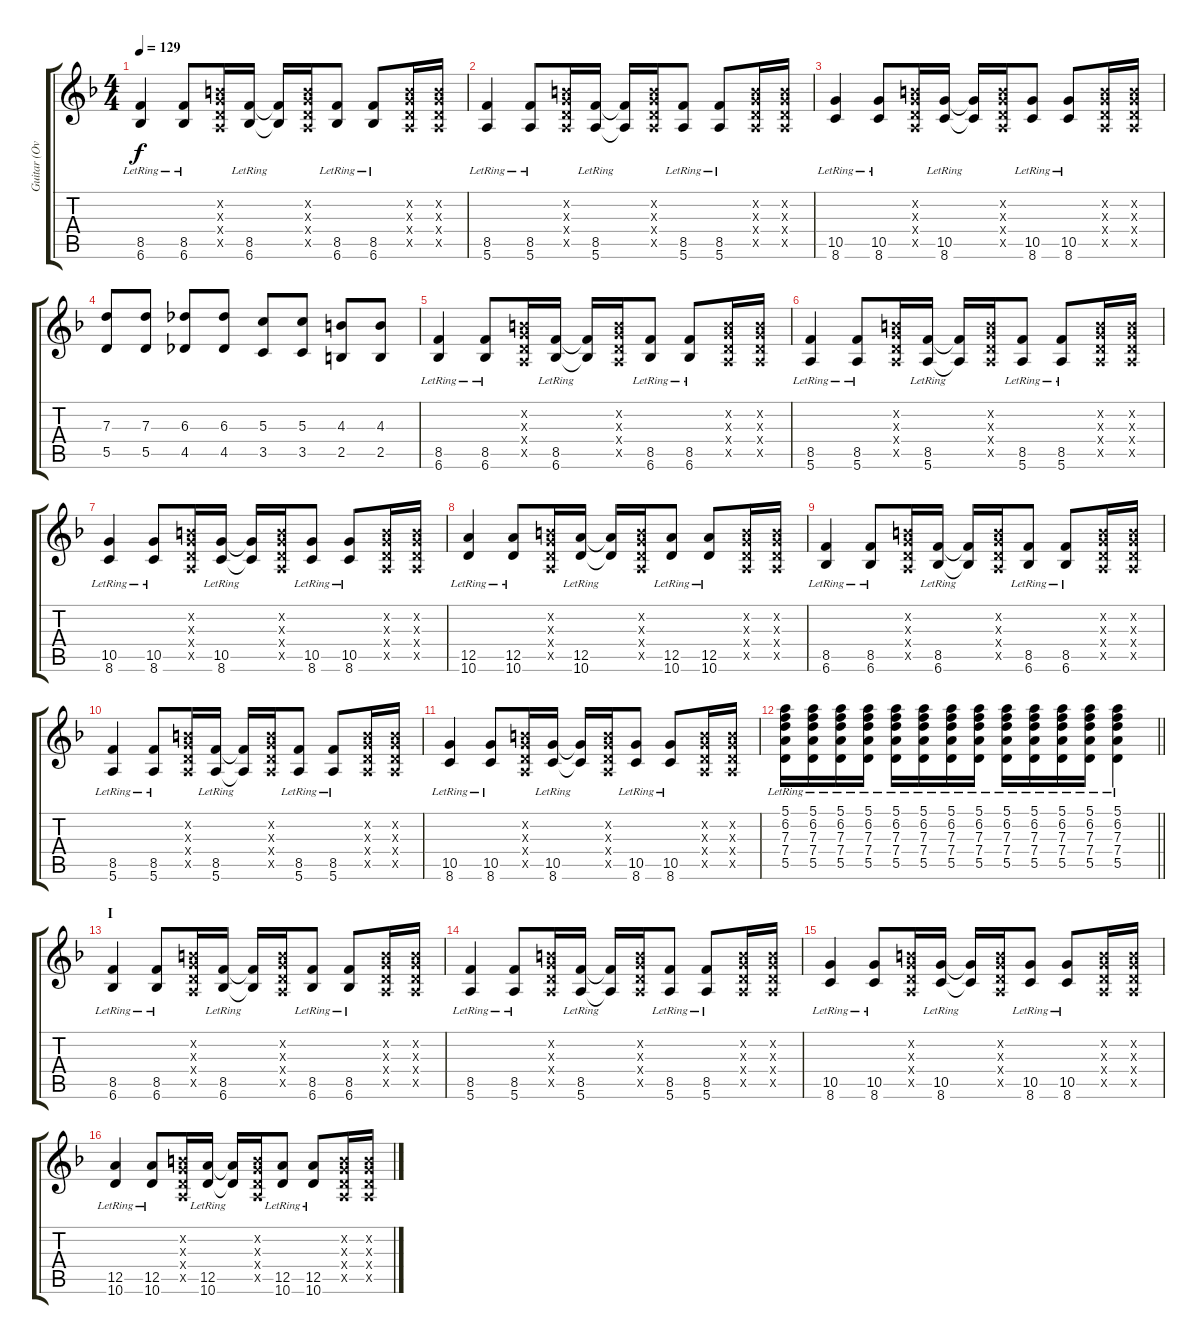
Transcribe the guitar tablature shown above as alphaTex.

\track ("Guitar (Overdrive)" "Guitar (Ov") {instrument overdrivenguitar}
\staff {score tabs}
\tuning (E4 B3 G3 D3 A2 E2) {hide}
\ts (4 4)
\tempo 129
\clef g2
\ks f
(8.5{lr} 6.6{lr}).4{dy f} (8.5{lr} 6.6{lr}).8 (0.2{x} 0.3{x} 0.4{x} 0.5{x}).16 (8.5{lr} 6.6{lr}).16 (8.5{t} 6.6{t}).16 (0.2{x} 0.3{x} 0.4{x} 0.5{x}).16 (8.5{lr} 6.6{lr}).8 (8.5{lr} 6.6{lr}).8 (0.2{x} 0.3{x} 0.4{x} 0.5{x}).16 (0.2{x} 0.3{x} 0.4{x} 0.5{x}).16 |
(8.5{lr} 5.6{lr}).4 (8.5{lr} 5.6{lr}).8 (0.2{x} 0.3{x} 0.4{x} 0.5{x}).16 (8.5{lr} 5.6{lr}).16 (8.5{t} 5.6{t}).16 (0.2{x} 0.3{x} 0.4{x} 0.5{x}).16 (8.5{lr} 5.6{lr}).8 (8.5{lr} 5.6{lr}).8 (0.2{x} 0.3{x} 0.4{x} 0.5{x}).16 (0.2{x} 0.3{x} 0.4{x} 0.5{x}).16 |
(10.5{lr} 8.6{lr}).4 (10.5{lr} 8.6{lr}).8 (0.2{x} 0.3{x} 0.4{x} 0.5{x}).16 (10.5{lr} 8.6{lr}).16 (10.5{t} 8.6{t}).16 (0.2{x} 0.3{x} 0.4{x} 0.5{x}).16 (10.5{lr} 8.6{lr}).8 (10.5{lr} 8.6{lr}).8 (0.2{x} 0.3{x} 0.4{x} 0.5{x}).16 (0.2{x} 0.3{x} 0.4{x} 0.5{x}).16 |
(7.3 5.5).8 (7.3 5.5).8 (6.3 4.5).8 (6.3 4.5).8 (5.3 3.5).8 (5.3 3.5).8 (4.3 2.5).8 (4.3 2.5).8 |
(8.5{lr} 6.6{lr}).4 (8.5{lr} 6.6{lr}).8 (0.2{x} 0.3{x} 0.4{x} 0.5{x}).16 (8.5{lr} 6.6{lr}).16 (8.5{t} 6.6{t}).16 (0.2{x} 0.3{x} 0.4{x} 0.5{x}).16 (8.5{lr} 6.6{lr}).8 (8.5{lr} 6.6{lr}).8 (0.2{x} 0.3{x} 0.4{x} 0.5{x}).16 (0.2{x} 0.3{x} 0.4{x} 0.5{x}).16 |
(8.5{lr} 5.6{lr}).4 (8.5{lr} 5.6{lr}).8 (0.2{x} 0.3{x} 0.4{x} 0.5{x}).16 (8.5{lr} 5.6{lr}).16 (8.5{t} 5.6{t}).16 (0.2{x} 0.3{x} 0.4{x} 0.5{x}).16 (8.5{lr} 5.6{lr}).8 (8.5{lr} 5.6{lr}).8 (0.2{x} 0.3{x} 0.4{x} 0.5{x}).16 (0.2{x} 0.3{x} 0.4{x} 0.5{x}).16 |
(10.5{lr} 8.6{lr}).4 (10.5{lr} 8.6{lr}).8 (0.2{x} 0.3{x} 0.4{x} 0.5{x}).16 (10.5{lr} 8.6{lr}).16 (10.5{t} 8.6{t}).16 (0.2{x} 0.3{x} 0.4{x} 0.5{x}).16 (10.5{lr} 8.6{lr}).8 (10.5{lr} 8.6{lr}).8 (0.2{x} 0.3{x} 0.4{x} 0.5{x}).16 (0.2{x} 0.3{x} 0.4{x} 0.5{x}).16 |
(12.5{lr} 10.6{lr}).4 (12.5{lr} 10.6{lr}).8 (0.2{x} 0.3{x} 0.4{x} 0.5{x}).16 (12.5{lr} 10.6{lr}).16 (12.5{t} 10.6{t}).16 (0.2{x} 0.3{x} 0.4{x} 0.5{x}).16 (12.5{lr} 10.6{lr}).8 (12.5{lr} 10.6{lr}).8 (0.2{x} 0.3{x} 0.4{x} 0.5{x}).16 (0.2{x} 0.3{x} 0.4{x} 0.5{x}).16 |
(8.5{lr} 6.6{lr}).4 (8.5{lr} 6.6{lr}).8 (0.2{x} 0.3{x} 0.4{x} 0.5{x}).16 (8.5{lr} 6.6{lr}).16 (8.5{t} 6.6{t}).16 (0.2{x} 0.3{x} 0.4{x} 0.5{x}).16 (8.5{lr} 6.6{lr}).8 (8.5{lr} 6.6{lr}).8 (0.2{x} 0.3{x} 0.4{x} 0.5{x}).16 (0.2{x} 0.3{x} 0.4{x} 0.5{x}).16 |
(8.5{lr} 5.6{lr}).4 (8.5{lr} 5.6{lr}).8 (0.2{x} 0.3{x} 0.4{x} 0.5{x}).16 (8.5{lr} 5.6{lr}).16 (8.5{t} 5.6{t}).16 (0.2{x} 0.3{x} 0.4{x} 0.5{x}).16 (8.5{lr} 5.6{lr}).8 (8.5{lr} 5.6{lr}).8 (0.2{x} 0.3{x} 0.4{x} 0.5{x}).16 (0.2{x} 0.3{x} 0.4{x} 0.5{x}).16 |
(10.5{lr} 8.6{lr}).4 (10.5{lr} 8.6{lr}).8 (0.2{x} 0.3{x} 0.4{x} 0.5{x}).16 (10.5{lr} 8.6{lr}).16 (10.5{t} 8.6{t}).16 (0.2{x} 0.3{x} 0.4{x} 0.5{x}).16 (10.5{lr} 8.6{lr}).8 (10.5{lr} 8.6{lr}).8 (0.2{x} 0.3{x} 0.4{x} 0.5{x}).16 (0.2{x} 0.3{x} 0.4{x} 0.5{x}).16 |
\barLineRight lightlight
(5.1{lr} 6.2{lr} 7.3{lr} 7.4{lr} 5.5{lr}).16 (5.1{lr} 6.2{lr} 7.3{lr} 7.4{lr} 5.5{lr}).16 (5.1{lr} 6.2{lr} 7.3{lr} 7.4{lr} 5.5{lr}).16 (5.1{lr} 6.2{lr} 7.3{lr} 7.4{lr} 5.5{lr}).16 (5.1{lr} 6.2{lr} 7.3{lr} 7.4{lr} 5.5{lr}).16 (5.1{lr} 6.2{lr} 7.3{lr} 7.4{lr} 5.5{lr}).16 (5.1{lr} 6.2{lr} 7.3{lr} 7.4{lr} 5.5{lr}).16 (5.1{lr} 6.2{lr} 7.3{lr} 7.4{lr} 5.5{lr}).16 (5.1{lr} 6.2{lr} 7.3{lr} 7.4{lr} 5.5{lr}).16 (5.1{lr} 6.2{lr} 7.3{lr} 7.4{lr} 5.5{lr}).16 (5.1{lr} 6.2{lr} 7.3{lr} 7.4{lr} 5.5{lr}).16 (5.1{lr} 6.2{lr} 7.3{lr} 7.4{lr} 5.5{lr}).16 (5.1{lr} 6.2{lr} 7.3{lr} 7.4{lr} 5.5{lr}).4 |
\section ("" "I")
(8.5{lr} 6.6{lr}).4 (8.5{lr} 6.6{lr}).8 (0.2{x} 0.3{x} 0.4{x} 0.5{x}).16 (8.5{lr} 6.6{lr}).16 (8.5{t} 6.6{t}).16 (0.2{x} 0.3{x} 0.4{x} 0.5{x}).16 (8.5{lr} 6.6{lr}).8 (8.5{lr} 6.6{lr}).8 (0.2{x} 0.3{x} 0.4{x} 0.5{x}).16 (0.2{x} 0.3{x} 0.4{x} 0.5{x}).16 |
(8.5{lr} 5.6{lr}).4 (8.5{lr} 5.6{lr}).8 (0.2{x} 0.3{x} 0.4{x} 0.5{x}).16 (8.5{lr} 5.6{lr}).16 (8.5{t} 5.6{t}).16 (0.2{x} 0.3{x} 0.4{x} 0.5{x}).16 (8.5{lr} 5.6{lr}).8 (8.5{lr} 5.6{lr}).8 (0.2{x} 0.3{x} 0.4{x} 0.5{x}).16 (0.2{x} 0.3{x} 0.4{x} 0.5{x}).16 |
(10.5{lr} 8.6{lr}).4 (10.5{lr} 8.6{lr}).8 (0.2{x} 0.3{x} 0.4{x} 0.5{x}).16 (10.5{lr} 8.6{lr}).16 (10.5{t} 8.6{t}).16 (0.2{x} 0.3{x} 0.4{x} 0.5{x}).16 (10.5{lr} 8.6{lr}).8 (10.5{lr} 8.6{lr}).8 (0.2{x} 0.3{x} 0.4{x} 0.5{x}).16 (0.2{x} 0.3{x} 0.4{x} 0.5{x}).16 |
(12.5{lr} 10.6{lr}).4 (12.5{lr} 10.6{lr}).8 (0.2{x} 0.3{x} 0.4{x} 0.5{x}).16 (12.5{lr} 10.6{lr}).16 (12.5{t} 10.6{t}).16 (0.2{x} 0.3{x} 0.4{x} 0.5{x}).16 (12.5{lr} 10.6{lr}).8 (12.5{lr} 10.6{lr}).8 (0.2{x} 0.3{x} 0.4{x} 0.5{x}).16 (0.2{x} 0.3{x} 0.4{x} 0.5{x}).16
